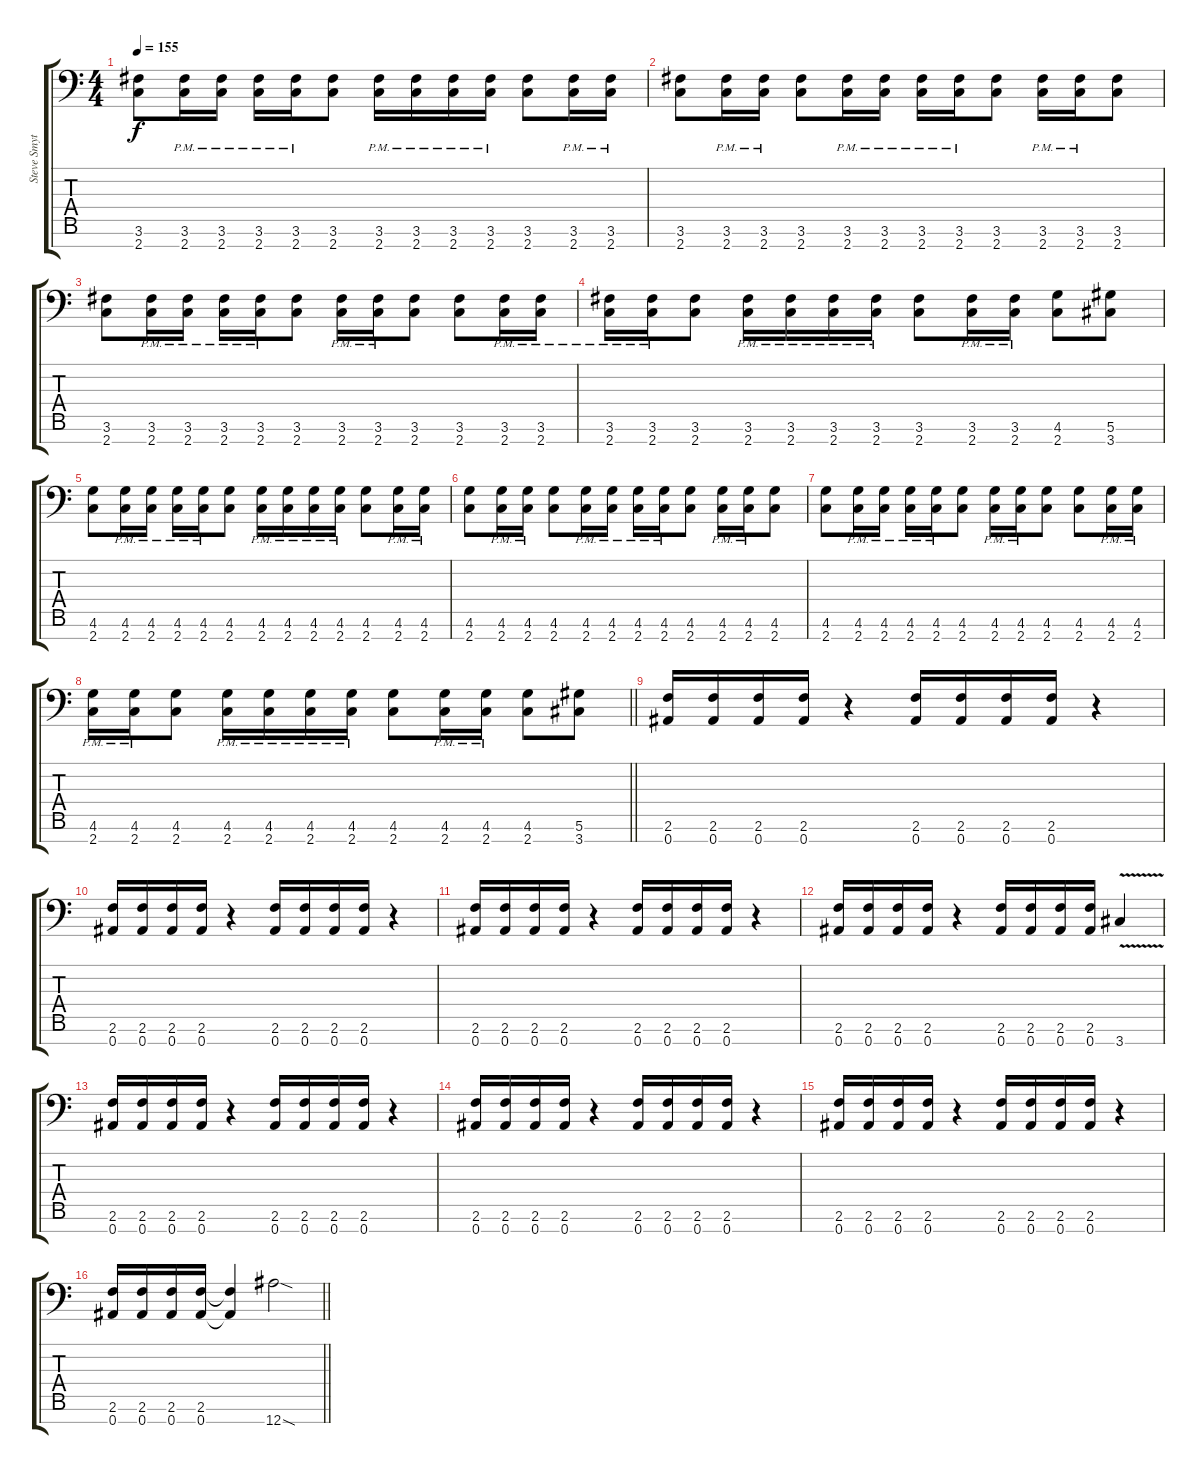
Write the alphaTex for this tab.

\track ("Steve Smyth" "Steve Smyt") {instrument distortionguitar}
\staff {score tabs}
\tuning (Eb4 Bb3 Gb3 Db3 Ab2 Eb2 Bb1) {hide}
\ts (4 4)
\tempo 155
\clef f4
\ks c
(3.6 2.7).8{dy f} (3.6{pm} 2.7{pm}).16 (3.6{pm} 2.7{pm}).16 (3.6{pm} 2.7{pm}).16 (3.6{pm} 2.7{pm}).16 (3.6 2.7).8 (3.6{pm} 2.7{pm}).16 (3.6{pm} 2.7{pm}).16 (3.6{pm} 2.7{pm}).16 (3.6{pm} 2.7{pm}).16 (3.6 2.7).8 (3.6{pm} 2.7{pm}).16 (3.6{pm} 2.7{pm}).16 |
(3.6 2.7).8 (3.6{pm} 2.7{pm}).16 (3.6{pm} 2.7{pm}).16 (3.6 2.7).8 (3.6{pm} 2.7{pm}).16 (3.6{pm} 2.7{pm}).16 (3.6{pm} 2.7{pm}).16 (3.6{pm} 2.7{pm}).16 (3.6 2.7).8 (3.6{pm} 2.7{pm}).16 (3.6{pm} 2.7{pm}).16 (3.6 2.7).8 |
(3.6 2.7).8 (3.6{pm} 2.7{pm}).16 (3.6{pm} 2.7{pm}).16 (3.6{pm} 2.7{pm}).16 (3.6{pm} 2.7{pm}).16 (3.6 2.7).8 (3.6{pm} 2.7{pm}).16 (3.6{pm} 2.7{pm}).16 (3.6 2.7).8 (3.6 2.7).8 (3.6{pm} 2.7{pm}).16 (3.6{pm} 2.7{pm}).16 |
(3.6{pm} 2.7{pm}).16 (3.6{pm} 2.7{pm}).16 (3.6 2.7).8 (3.6{pm} 2.7{pm}).16 (3.6{pm} 2.7{pm}).16 (3.6{pm} 2.7{pm}).16 (3.6{pm} 2.7{pm}).16 (3.6 2.7).8 (3.6{pm} 2.7{pm}).16 (3.6{pm} 2.7{pm}).16 (4.6 2.7).8 (5.6 3.7).8 |
(4.6 2.7).8 (4.6{pm} 2.7{pm}).16 (4.6{pm} 2.7{pm}).16 (4.6{pm} 2.7{pm}).16 (4.6{pm} 2.7{pm}).16 (4.6 2.7).8 (4.6{pm} 2.7{pm}).16 (4.6{pm} 2.7{pm}).16 (4.6{pm} 2.7{pm}).16 (4.6{pm} 2.7{pm}).16 (4.6 2.7).8 (4.6{pm} 2.7{pm}).16 (4.6{pm} 2.7{pm}).16 |
(4.6 2.7).8 (4.6{pm} 2.7{pm}).16 (4.6{pm} 2.7{pm}).16 (4.6 2.7).8 (4.6{pm} 2.7{pm}).16 (4.6{pm} 2.7{pm}).16 (4.6{pm} 2.7{pm}).16 (4.6{pm} 2.7{pm}).16 (4.6 2.7).8 (4.6{pm} 2.7{pm}).16 (4.6{pm} 2.7{pm}).16 (4.6 2.7).8 |
(4.6 2.7).8 (4.6{pm} 2.7{pm}).16 (4.6{pm} 2.7{pm}).16 (4.6{pm} 2.7{pm}).16 (4.6{pm} 2.7{pm}).16 (4.6 2.7).8 (4.6{pm} 2.7{pm}).16 (4.6{pm} 2.7{pm}).16 (4.6 2.7).8 (4.6 2.7).8 (4.6{pm} 2.7{pm}).16 (4.6{pm} 2.7{pm}).16 |
\barLineRight lightlight
(4.6{pm} 2.7{pm}).16 (4.6{pm} 2.7{pm}).16 (4.6 2.7).8 (4.6{pm} 2.7{pm}).16 (4.6{pm} 2.7{pm}).16 (4.6{pm} 2.7{pm}).16 (4.6{pm} 2.7{pm}).16 (4.6 2.7).8 (4.6{pm} 2.7{pm}).16 (4.6{pm} 2.7{pm}).16 (4.6 2.7).8 (5.6 3.7).8 |
(2.6 0.7).16 (2.6 0.7).16 (2.6 0.7).16 (2.6 0.7).16 r.4 (2.6 0.7).16 (2.6 0.7).16 (2.6 0.7).16 (2.6 0.7).16 r.4 |
(2.6 0.7).16 (2.6 0.7).16 (2.6 0.7).16 (2.6 0.7).16 r.4 (2.6 0.7).16 (2.6 0.7).16 (2.6 0.7).16 (2.6 0.7).16 r.4 |
(2.6 0.7).16 (2.6 0.7).16 (2.6 0.7).16 (2.6 0.7).16 r.4 (2.6 0.7).16 (2.6 0.7).16 (2.6 0.7).16 (2.6 0.7).16 r.4 |
(2.6 0.7).16 (2.6 0.7).16 (2.6 0.7).16 (2.6 0.7).16 r.4 (2.6 0.7).16 (2.6 0.7).16 (2.6 0.7).16 (2.6 0.7).16 3.7{v}.4 |
(2.6 0.7).16 (2.6 0.7).16 (2.6 0.7).16 (2.6 0.7).16 r.4 (2.6 0.7).16 (2.6 0.7).16 (2.6 0.7).16 (2.6 0.7).16 r.4 |
(2.6 0.7).16 (2.6 0.7).16 (2.6 0.7).16 (2.6 0.7).16 r.4 (2.6 0.7).16 (2.6 0.7).16 (2.6 0.7).16 (2.6 0.7).16 r.4 |
(2.6 0.7).16 (2.6 0.7).16 (2.6 0.7).16 (2.6 0.7).16 r.4 (2.6 0.7).16 (2.6 0.7).16 (2.6 0.7).16 (2.6 0.7).16 r.4 |
\barLineRight lightlight
(2.6 0.7).16 (2.6 0.7).16 (2.6 0.7).16 (2.6 0.7).16 (2.6{t} 0.7{t}).4 12.7{sod}.2
